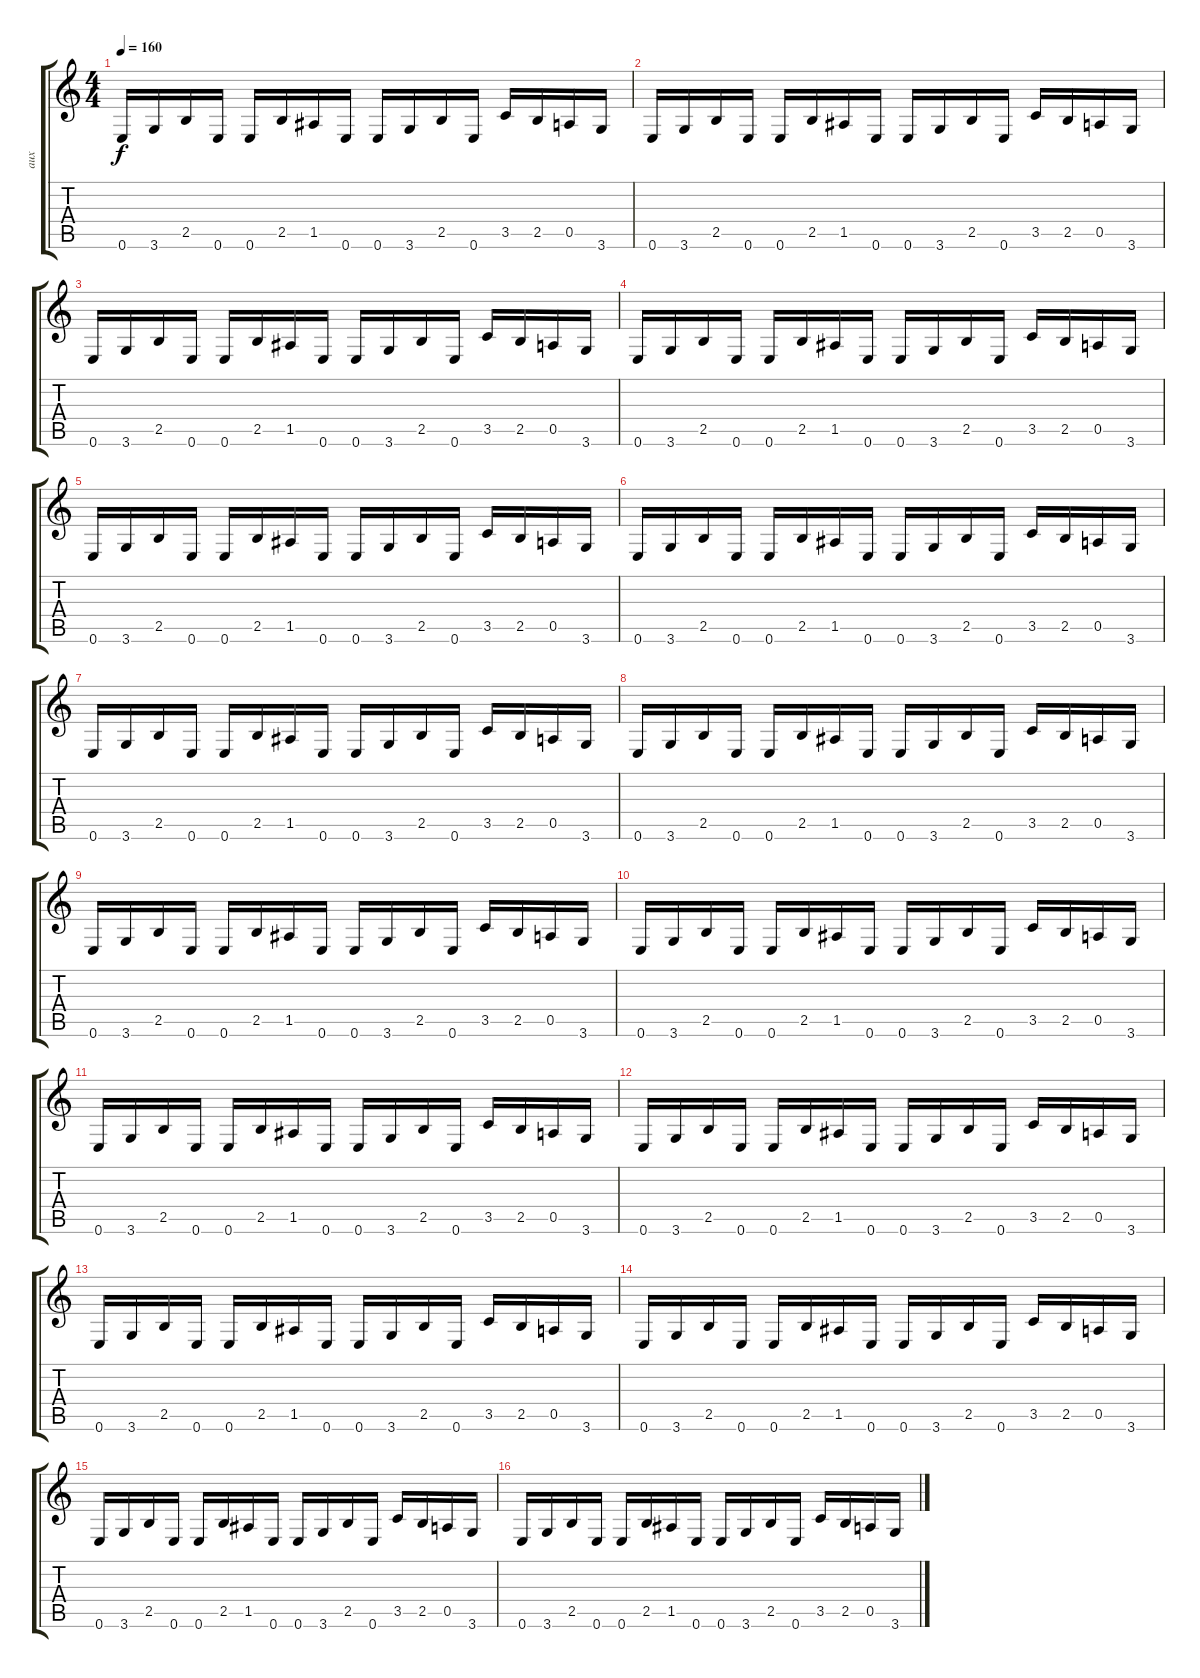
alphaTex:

\track ("aux" "aux") {instrument distortionguitar}
\staff {score tabs}
\tuning (E4 B3 G3 D3 A2 E2) {hide}
\ts (4 4)
\tempo 160
\clef g2
\ks c
0.6.16{dy f} 3.6.16 2.5.16 0.6.16 0.6.16 2.5.16 1.5.16 0.6.16 0.6.16 3.6.16 2.5.16 0.6.16 3.5.16 2.5.16 0.5.16 3.6.16 |
0.6.16 3.6.16 2.5.16 0.6.16 0.6.16 2.5.16 1.5.16 0.6.16 0.6.16 3.6.16 2.5.16 0.6.16 3.5.16 2.5.16 0.5.16 3.6.16 |
0.6.16 3.6.16 2.5.16 0.6.16 0.6.16 2.5.16 1.5.16 0.6.16 0.6.16 3.6.16 2.5.16 0.6.16 3.5.16 2.5.16 0.5.16 3.6.16 |
0.6.16 3.6.16 2.5.16 0.6.16 0.6.16 2.5.16 1.5.16 0.6.16 0.6.16 3.6.16 2.5.16 0.6.16 3.5.16 2.5.16 0.5.16 3.6.16 |
0.6.16 3.6.16 2.5.16 0.6.16 0.6.16 2.5.16 1.5.16 0.6.16 0.6.16 3.6.16 2.5.16 0.6.16 3.5.16 2.5.16 0.5.16 3.6.16 |
0.6.16 3.6.16 2.5.16 0.6.16 0.6.16 2.5.16 1.5.16 0.6.16 0.6.16 3.6.16 2.5.16 0.6.16 3.5.16 2.5.16 0.5.16 3.6.16 |
0.6.16 3.6.16 2.5.16 0.6.16 0.6.16 2.5.16 1.5.16 0.6.16 0.6.16 3.6.16 2.5.16 0.6.16 3.5.16 2.5.16 0.5.16 3.6.16 |
0.6.16 3.6.16 2.5.16 0.6.16 0.6.16 2.5.16 1.5.16 0.6.16 0.6.16 3.6.16 2.5.16 0.6.16 3.5.16 2.5.16 0.5.16 3.6.16 |
0.6.16 3.6.16 2.5.16 0.6.16 0.6.16 2.5.16 1.5.16 0.6.16 0.6.16 3.6.16 2.5.16 0.6.16 3.5.16 2.5.16 0.5.16 3.6.16 |
0.6.16 3.6.16 2.5.16 0.6.16 0.6.16 2.5.16 1.5.16 0.6.16 0.6.16 3.6.16 2.5.16 0.6.16 3.5.16 2.5.16 0.5.16 3.6.16 |
0.6.16 3.6.16 2.5.16 0.6.16 0.6.16 2.5.16 1.5.16 0.6.16 0.6.16 3.6.16 2.5.16 0.6.16 3.5.16 2.5.16 0.5.16 3.6.16 |
0.6.16 3.6.16 2.5.16 0.6.16 0.6.16 2.5.16 1.5.16 0.6.16 0.6.16 3.6.16 2.5.16 0.6.16 3.5.16 2.5.16 0.5.16 3.6.16 |
0.6.16 3.6.16 2.5.16 0.6.16 0.6.16 2.5.16 1.5.16 0.6.16 0.6.16 3.6.16 2.5.16 0.6.16 3.5.16 2.5.16 0.5.16 3.6.16 |
0.6.16 3.6.16 2.5.16 0.6.16 0.6.16 2.5.16 1.5.16 0.6.16 0.6.16 3.6.16 2.5.16 0.6.16 3.5.16 2.5.16 0.5.16 3.6.16 |
0.6.16 3.6.16 2.5.16 0.6.16 0.6.16 2.5.16 1.5.16 0.6.16 0.6.16 3.6.16 2.5.16 0.6.16 3.5.16 2.5.16 0.5.16 3.6.16 |
0.6.16 3.6.16 2.5.16 0.6.16 0.6.16 2.5.16 1.5.16 0.6.16 0.6.16 3.6.16 2.5.16 0.6.16 3.5.16 2.5.16 0.5.16 3.6.16
